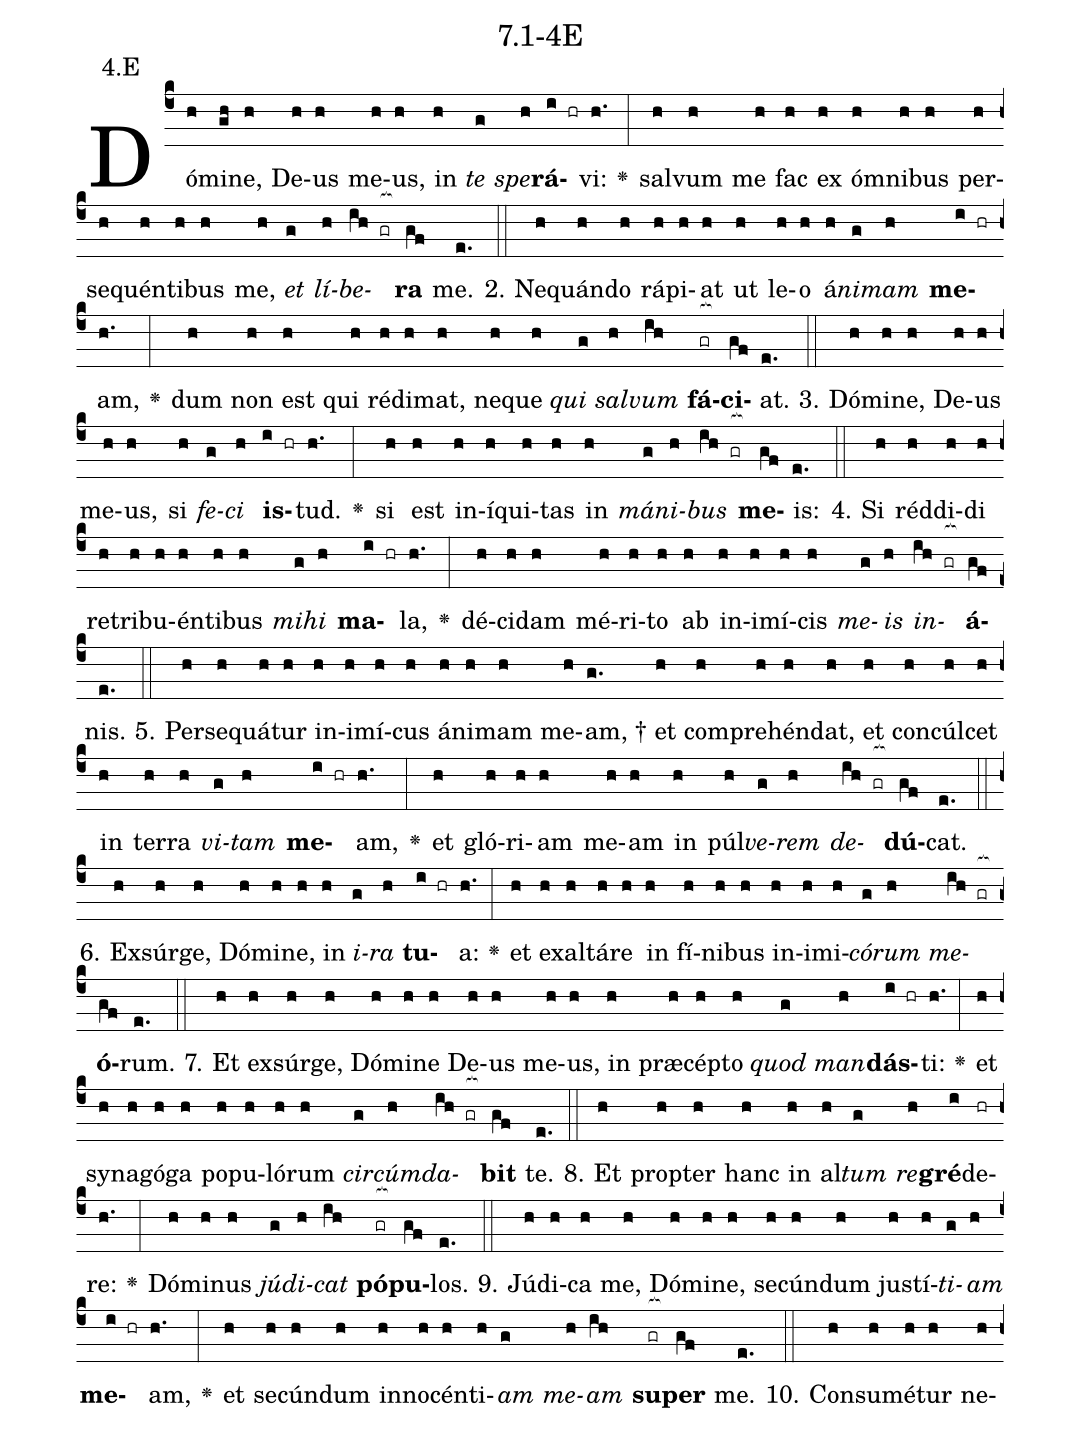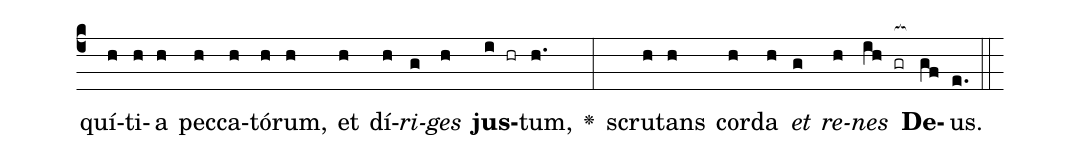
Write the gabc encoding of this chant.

name: 7.1-4E;
annotation: 4.E;
%%
(c4)Dó(h)mi(gh)ne,(h) De(h)us(h) me(h)us,(h) in(h) <i>te</i>(g) <i>spe</i>(h)<b>rá</b>(i hr)vi:(h.) <v>\greheightstar</v>(:) sal(h)vum(h) me(h) fac(h) ex(h) óm(h)ni(h)bus(h) per(h)se(h)quén(h)ti(h)bus(h) me,(h) <i>et</i>(g) <i>lí</i>(h)<i>be</i>(ih gr[ocb:1{])<b>ra</b>(gf[ocb:0}]) me.(e.) (::)
2. Ne(h)quán(h)do(h) rá(h)pi(h)at(h) ut(h) le(h)o(h) á(h)<i>ni</i>(g)<i>mam</i>(h) <b>me</b>(i hr)am,(h.) <v>\greheightstar</v>(:) dum(h) non(h) est(h) qui(h) réd(h)i(h)mat,(h) ne(h)que(h) <i>qui</i>(g) <i>sal</i>(h)<i>vum</i>(ih) <b>fá</b>(gr[ocb:1{])<b>ci</b>(gf[ocb:0}])at.(e.) (::)
3. Dó(h)mi(h)ne,(h) De(h)us(h) me(h)us,(h) si(h) <i>fe</i>(g)<i>ci</i>(h) <b>is</b>(i hr)tud.(h.) <v>\greheightstar</v>(:) si(h) est(h) in(h)í(h)qui(h)tas(h) in(h) <i>má</i>(g)<i>ni</i>(h)<i>bus</i>(ih gr[ocb:1{]) <b>me</b>(gf[ocb:0}])is:(e.) (::)
4. Si(h) réd(h)di(h)di(h) re(h)tri(h)bu(h)én(h)ti(h)bus(h) <i>mi</i>(g)<i>hi</i>(h) <b>ma</b>(i hr)la,(h.) <v>\greheightstar</v>(:) dé(h)ci(h)dam(h) mé(h)ri(h)to(h) ab(h) in(h)i(h)mí(h)cis(h) <i>me</i>(g)<i>is</i>(h) <i>in</i>(ih gr[ocb:1{])<b>á</b>(gf[ocb:0}])nis.(e.) (::)
5. Per(h)se(h)quá(h)tur(h) in(h)i(h)mí(h)cus(h) á(h)ni(h)mam(h) me(h)am, †(g.) et(h) com(h)pre(h)hén(h)dat,(h) et(h) con(h)cúl(h)cet(h) in(h) ter(h)ra(h) <i>vi</i>(g)<i>tam</i>(h) <b>me</b>(i hr)am,(h.) <v>\greheightstar</v>(:) et(h) gló(h)ri(h)am(h) me(h)am(h) in(h) púl(h)<i>ve</i>(g)<i>rem</i>(h) <i>de</i>(ih gr[ocb:1{])<b>dú</b>(gf[ocb:0}])cat.(e.) (::)
6. Ex(h)súr(h)ge,(h) Dó(h)mi(h)ne,(h) in(h) <i>i</i>(g)<i>ra</i>(h) <b>tu</b>(i hr)a:(h.) <v>\greheightstar</v>(:) et(h) ex(h)al(h)tá(h)re(h) in(h) fí(h)ni(h)bus(h) in(h)i(h)mi(h)<i>có</i>(g)<i>rum</i>(h) <i>me</i>(ih gr[ocb:1{])<b>ó</b>(gf[ocb:0}])rum.(e.) (::)
7. Et(h) ex(h)súr(h)ge,(h) Dó(h)mi(h)ne(h) De(h)us(h) me(h)us,(h) in(h) præ(h)cép(h)to(h) <i>quod</i>(g) <i>man</i>(h)<b>dás</b>(i hr)ti:(h.) <v>\greheightstar</v>(:) et(h) sy(h)na(h)gó(h)ga(h) po(h)pu(h)ló(h)rum(h) <i>cir</i>(g)<i>cúm</i>(h)<i>da</i>(ih gr[ocb:1{])<b>bit</b>(gf[ocb:0}]) te.(e.) (::)
8. Et(h) prop(h)ter(h) hanc(h) in(h) al(h)<i>tum</i>(g) <i>re</i>(h)<b>gré</b>(i)de(hr)re:(h.) <v>\greheightstar</v>(:) Dó(h)mi(h)nus(h) <i>jú</i>(g)<i>di</i>(h)<i>cat</i>(ih) <b>pó</b>(gr[ocb:1{])<b>pu</b>(gf[ocb:0}])los.(e.) (::)
9. Jú(h)di(h)ca(h) me,(h) Dó(h)mi(h)ne,(h) se(h)cún(h)dum(h) jus(h)tí(h)<i>ti</i>(g)<i>am</i>(h) <b>me</b>(i hr)am,(h.) <v>\greheightstar</v>(:) et(h) se(h)cún(h)dum(h) in(h)no(h)cén(h)ti(h)<i>am</i>(g) <i>me</i>(h)<i>am</i>(ih) <b>su</b>(gr[ocb:1{])<b>per</b>(gf[ocb:0}]) me.(e.) (::)
10. Con(h)su(h)mé(h)tur(h) ne(h)quí(h)ti(h)a(h) pec(h)ca(h)tó(h)rum,(h) et(h) dí(h)<i>ri</i>(g)<i>ges</i>(h) <b>jus</b>(i hr)tum,(h.) <v>\greheightstar</v>(:) scru(h)tans(h) cor(h)da(h) <i>et</i>(g) <i>re</i>(h)<i>nes</i>(ih gr[ocb:1{]) <b>De</b>(gf[ocb:0}])us.(e.) (::)
